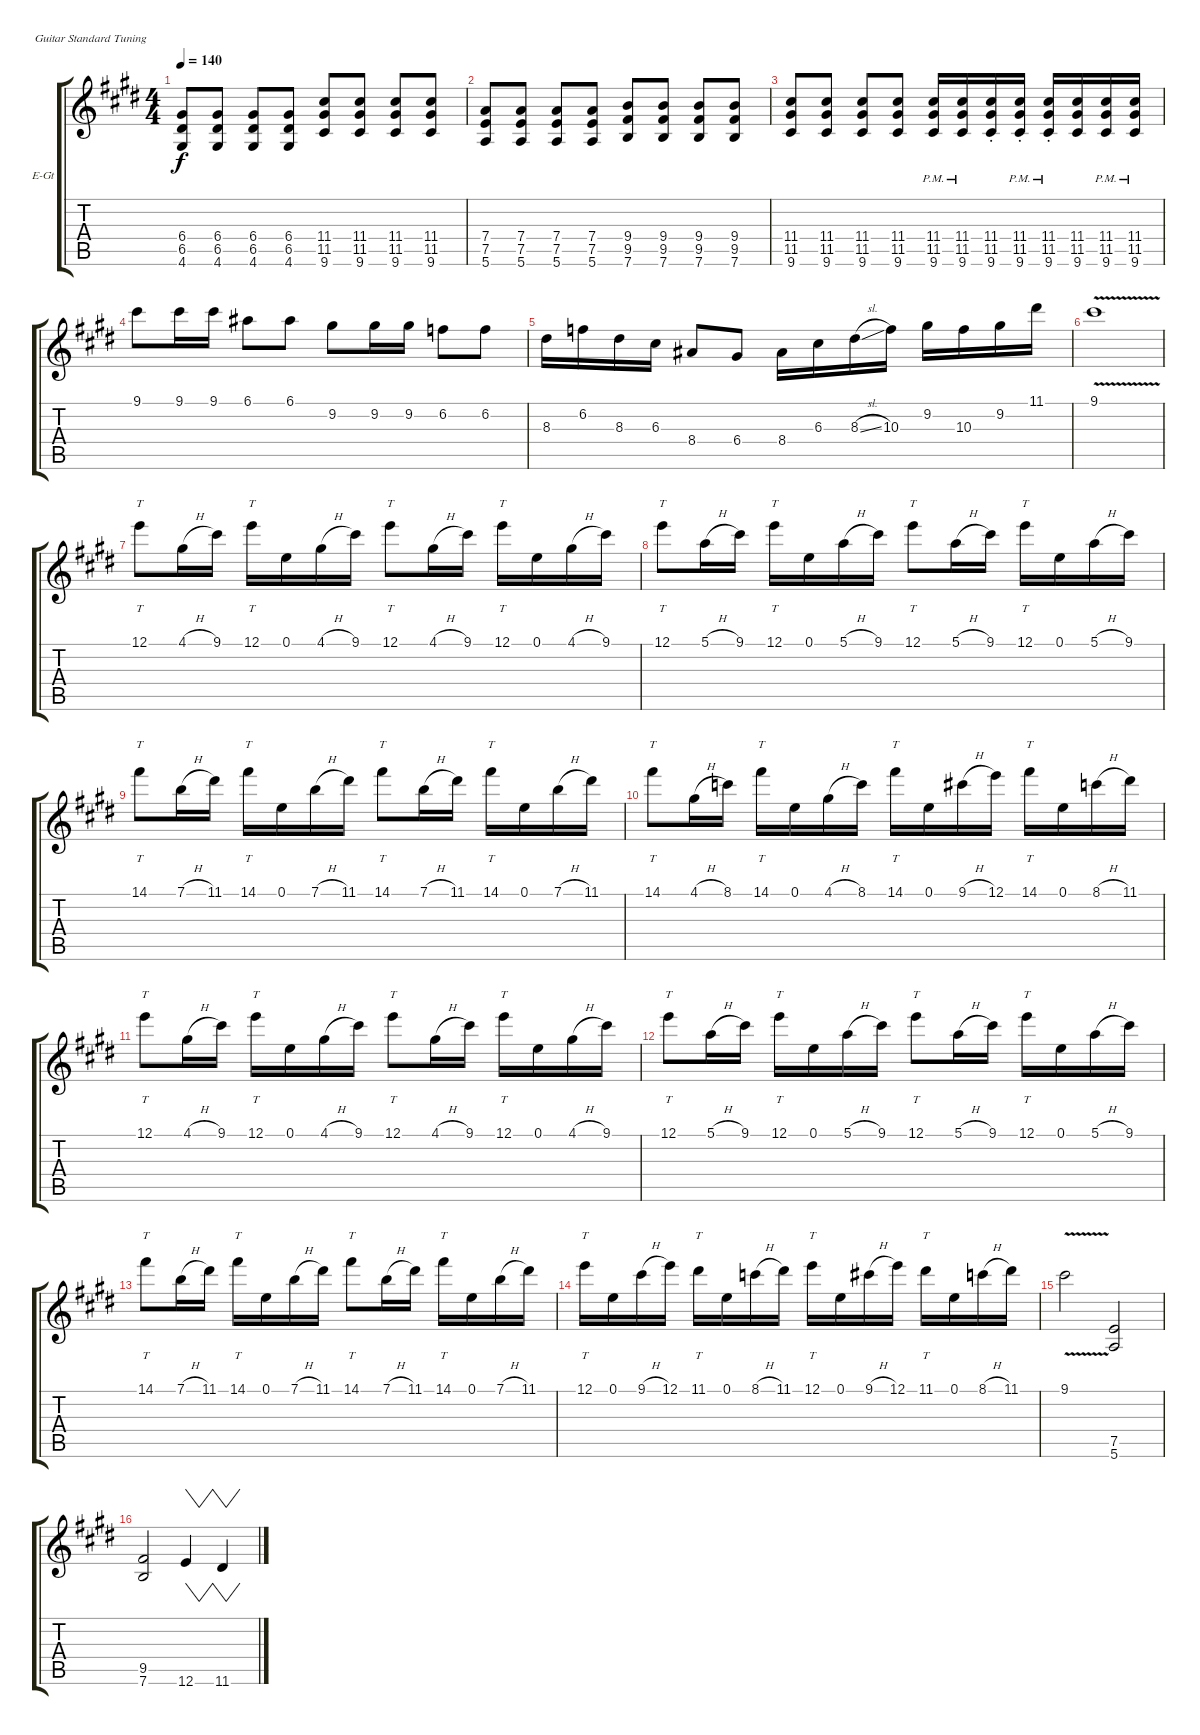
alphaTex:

\bracketExtendMode groupsimilarinstruments
\firstSystemTrackNameOrientation horizontal
\otherSystemsTrackNameOrientation horizontal
\track ("Guitar R" "E-Gt") {instrument distortionguitar}
\staff {score tabs}
\tuning (E4 B3 G3 D3 A2 E2)
\ts (4 4)
\tempo 140
\clef g2
\ks e
(6.4 6.5 4.6).8{dy f} (6.4 6.5 4.6).8 (6.4 6.5 4.6).8 (6.4 6.5 4.6).8 (11.4 11.5 9.6).8 (11.4 11.5 9.6).8 (11.4 11.5 9.6).8 (11.4 11.5 9.6).8 |
(7.4 7.5 5.6).8 (7.4 7.5 5.6).8 (7.4 7.5 5.6).8 (7.4 7.5 5.6).8 (9.4 9.5 7.6).8 (9.4 9.5 7.6).8 (9.4 9.5 7.6).8 (9.4 9.5 7.6).8 |
(11.4 11.5 9.6).8 (11.4 11.5 9.6).8 (11.4 11.5 9.6).8 (11.4 11.5 9.6).8 (11.4{pm} 11.5{pm} 9.6{pm}).16 (11.4{pm} 11.5{pm} 9.6{pm}).16 (11.4 11.5 9.6{st}).16 (11.4{pm st} 11.5{pm st} 9.6{pm st}).16 (11.4{pm st} 11.5{pm st} 9.6{pm st}).16 (11.4 11.5 9.6).16 (11.4{pm} 11.5{pm} 9.6{pm}).16 (11.4{pm} 11.5{pm} 9.6{pm}).16 |
9.1.8 9.1.16 9.1.16 6.1.8 6.1.8 9.2.8 9.2.16 9.2.16 6.2.8 6.2.8 |
8.3.16 6.2.16 8.3.16 6.3.16 8.4.8 6.4.8 8.4.16 6.3.16 8.3{sl}.16 10.3.16 9.2.16 10.3.16 9.2.16 11.1.16 |
9.1{v}.1 |
12.1.8{tt} 4.1{h}.16 9.1.16 12.1.16{tt} 0.1.16 4.1{h}.16 9.1.16 12.1.8{tt} 4.1{h}.16 9.1.16 12.1.16{tt} 0.1.16 4.1{h}.16 9.1.16 |
12.1.8{tt} 5.1{h}.16 9.1.16 12.1.16{tt} 0.1.16 5.1{h}.16 9.1.16 12.1.8{tt} 5.1{h}.16 9.1.16 12.1.16{tt} 0.1.16 5.1{h}.16 9.1.16 |
14.1.8{tt} 7.1{h}.16 11.1.16 14.1.16{tt} 0.1.16 7.1{h}.16 11.1.16 14.1.8{tt} 7.1{h}.16 11.1.16 14.1.16{tt} 0.1.16 7.1{h}.16 11.1.16 |
14.1.8{tt} 4.1{h}.16 8.1.16 14.1.16{tt} 0.1.16 4.1{h}.16 8.1.16 14.1.16{tt} 0.1.16 9.1{h}.16 12.1.16 14.1.16{tt} 0.1.16 8.1{h}.16 11.1.16 |
12.1.8{tt} 4.1{h}.16 9.1.16 12.1.16{tt} 0.1.16 4.1{h}.16 9.1.16 12.1.8{tt} 4.1{h}.16 9.1.16 12.1.16{tt} 0.1.16 4.1{h}.16 9.1.16 |
12.1.8{tt} 5.1{h}.16 9.1.16 12.1.16{tt} 0.1.16 5.1{h}.16 9.1.16 12.1.8{tt} 5.1{h}.16 9.1.16 12.1.16{tt} 0.1.16 5.1{h}.16 9.1.16 |
14.1.8{tt} 7.1{h}.16 11.1.16 14.1.16{tt} 0.1.16 7.1{h}.16 11.1.16 14.1.8{tt} 7.1{h}.16 11.1.16 14.1.16{tt} 0.1.16 7.1{h}.16 11.1.16 |
12.1.16{tt} 0.1.16 9.1{h}.16 12.1.16 11.1.16{tt} 0.1.16 8.1{h}.16 11.1.16 12.1.16{tt} 0.1.16 9.1{h}.16 12.1.16 11.1.16{tt} 0.1.16 8.1{h}.16 11.1.16 |
9.1{v}.2 (7.5 5.6).2 |
(9.5 7.6).2 12.6.4{vw} 11.6.4{vw}
